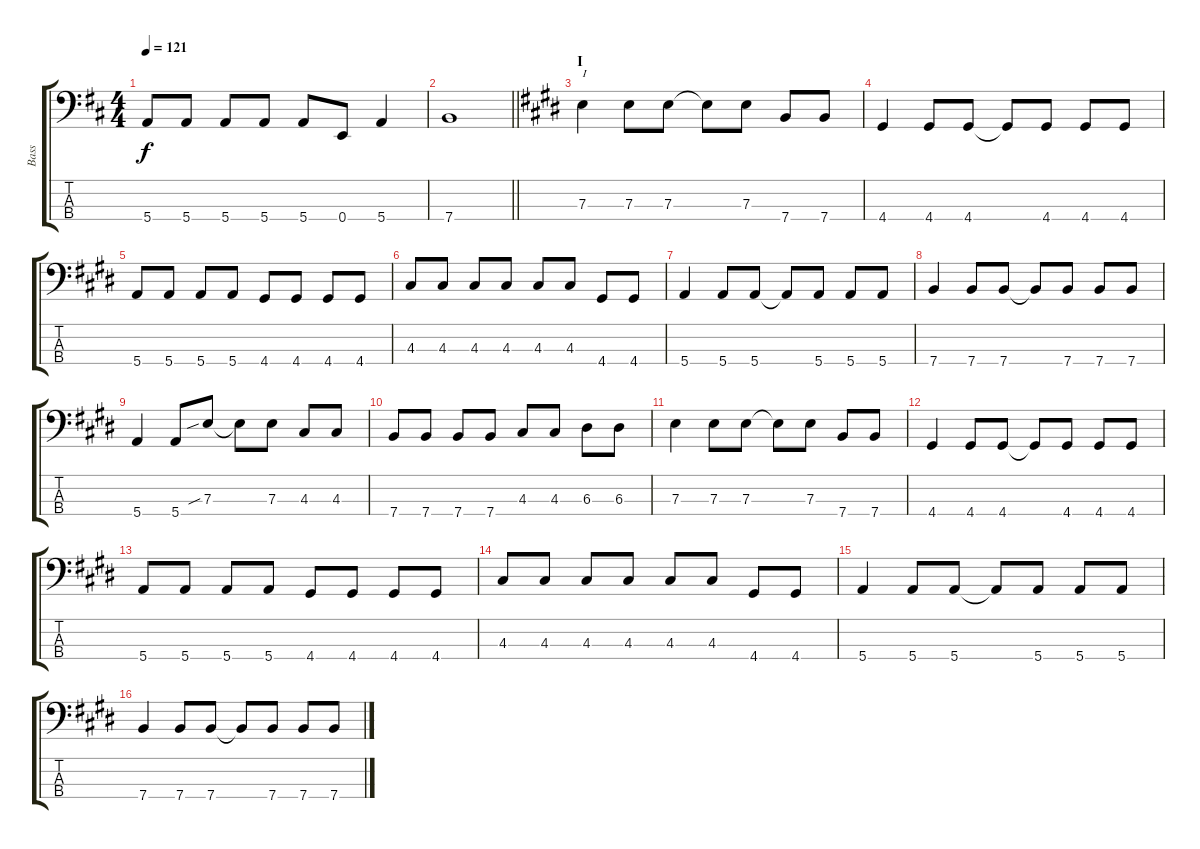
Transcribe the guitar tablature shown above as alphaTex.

\track ("Bass" "Bass") {instrument electricbasspick}
\staff {score tabs}
\tuning (G2 D2 A1 E1) {hide}
\ts (4 4)
\tempo 121
\clef f4
\ks d
5.4.8{dy f} 5.4.8 5.4.8 5.4.8 5.4.8 0.4.8 5.4.4 |
\barLineRight lightlight
7.4.1 |
\section ("" "I")
\ks e
7.3.4{txt "I"} 7.3.8 7.3.8 7.3{t}.8 7.3.8 7.4.8 7.4.8 |
4.4.4 4.4.8 4.4.8 4.4{t}.8 4.4.8 4.4.8 4.4.8 |
5.4.8 5.4.8 5.4.8 5.4.8 4.4.8 4.4.8 4.4.8 4.4.8 |
4.3.8 4.3.8 4.3.8 4.3.8 4.3.8 4.3.8 4.4.8 4.4.8 |
5.4.4 5.4.8 5.4.8 5.4{t}.8 5.4.8 5.4.8 5.4.8 |
7.4.4 7.4.8 7.4.8 7.4{t}.8 7.4.8 7.4.8 7.4.8 |
5.4.4 5.4.8 7.3{sib}.8 7.3{t}.8 7.3.8 4.3.8 4.3.8 |
7.4.8 7.4.8 7.4.8 7.4.8 4.3.8 4.3.8 6.3.8 6.3.8 |
7.3.4 7.3.8 7.3.8 7.3{t}.8 7.3.8 7.4.8 7.4.8 |
4.4.4 4.4.8 4.4.8 4.4{t}.8 4.4.8 4.4.8 4.4.8 |
5.4.8 5.4.8 5.4.8 5.4.8 4.4.8 4.4.8 4.4.8 4.4.8 |
4.3.8 4.3.8 4.3.8 4.3.8 4.3.8 4.3.8 4.4.8 4.4.8 |
5.4.4 5.4.8 5.4.8 5.4{t}.8 5.4.8 5.4.8 5.4.8 |
7.4.4 7.4.8 7.4.8 7.4{t}.8 7.4.8 7.4.8 7.4.8
